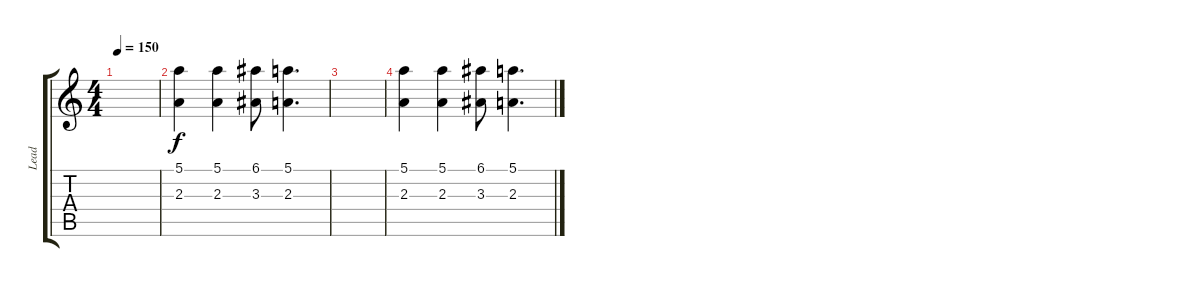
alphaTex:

\track ("Lead" "Lead") {instrument distortionguitar}
\staff {score tabs}
\tuning (E4 B3 G3 D3 A2 E2) {hide}
\ts (4 4)
\tempo 150
\clef g2
\ks c
|
(5.1 2.3).4 (5.1 2.3).4 (6.1 3.3).8 (5.1 2.3).4{d} |
|
(5.1 2.3).4 (5.1 2.3).4 (6.1 3.3).8 (5.1 2.3).4{d}
